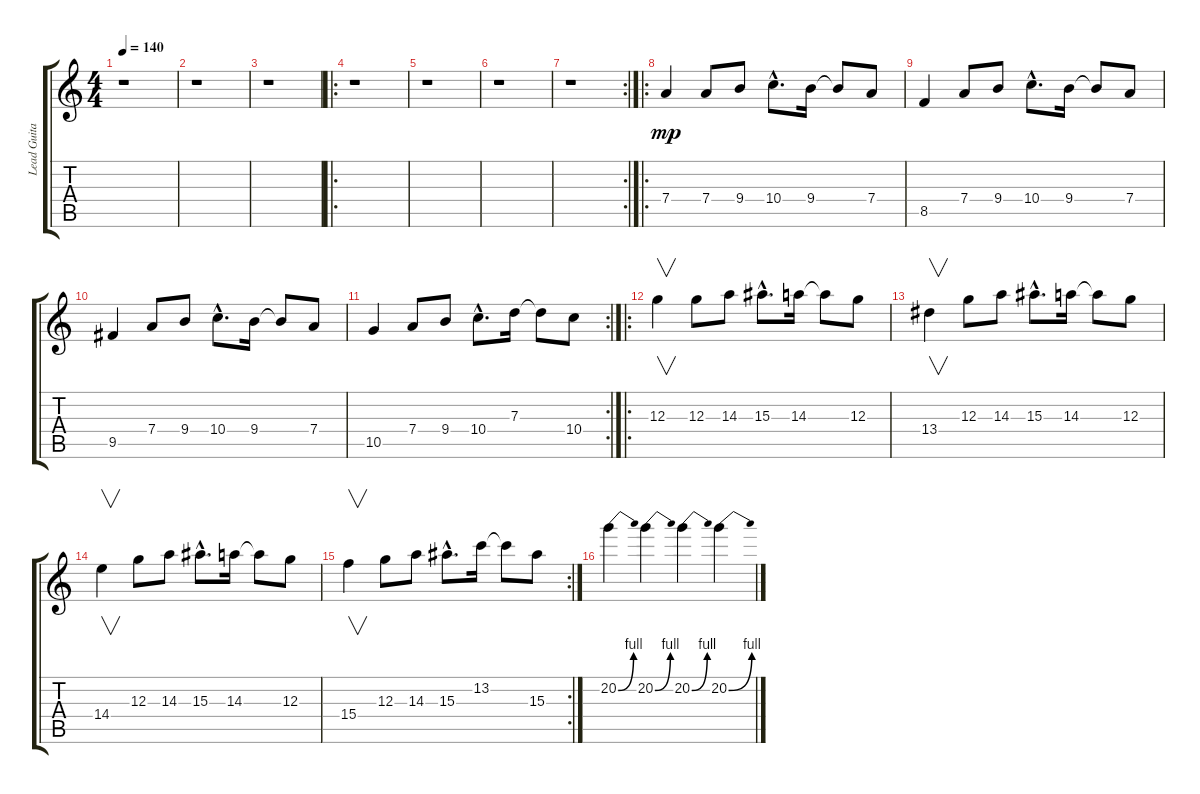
\track ("Lead Guitar" "Lead Guita") {instrument distortionguitar}
\staff {score tabs}
\tuning (E4 B3 G3 D3 A2 E2) {hide}
\ts (4 4)
\tempo 140
\clef g2
\ks c
r.1{dy mp} |
r.1 |
r.1 |
\ro
r.1 |
r.1 |
r.1 |
\rc 2
r.1 |
\ro
7.4.4 7.4.8 9.4.8 10.4{hac}.8{d} 9.4.16 9.4{t}.8 7.4.8 |
8.5.4 7.4.8 9.4.8 10.4{hac}.8{d} 9.4.16 9.4{t}.8 7.4.8 |
9.5.4 7.4.8 9.4.8 10.4{hac}.8{d} 9.4.16 9.4{t}.8 7.4.8 |
\rc 2
10.5.4 7.4.8 9.4.8 10.4{hac}.8{d} 7.3.16 7.3{t}.8 10.4.8 |
\ro
12.3.4{v} 12.3.8 14.3.8 15.3{hac}.8{d} 14.3.16 14.3{t}.8 12.3.8 |
13.4.4{v} 12.3.8 14.3.8 15.3{hac}.8{d} 14.3.16 14.3{t}.8 12.3.8 |
14.4.4{v} 12.3.8 14.3.8 15.3{hac}.8{d} 14.3.16 14.3{t}.8 12.3.8 |
\rc 2
15.4.4{v} 12.3.8 14.3.8 15.3{hac}.8{d} 13.2.16 13.2{t}.8 15.3.8 |
20.2{be (bend 0 0 60 4)}.4 20.2{be (bend 0 0 60 4)}.4 20.2{be (bend 0 0 60 4)}.4 20.2{be (bend 0 0 60 4)}.4
